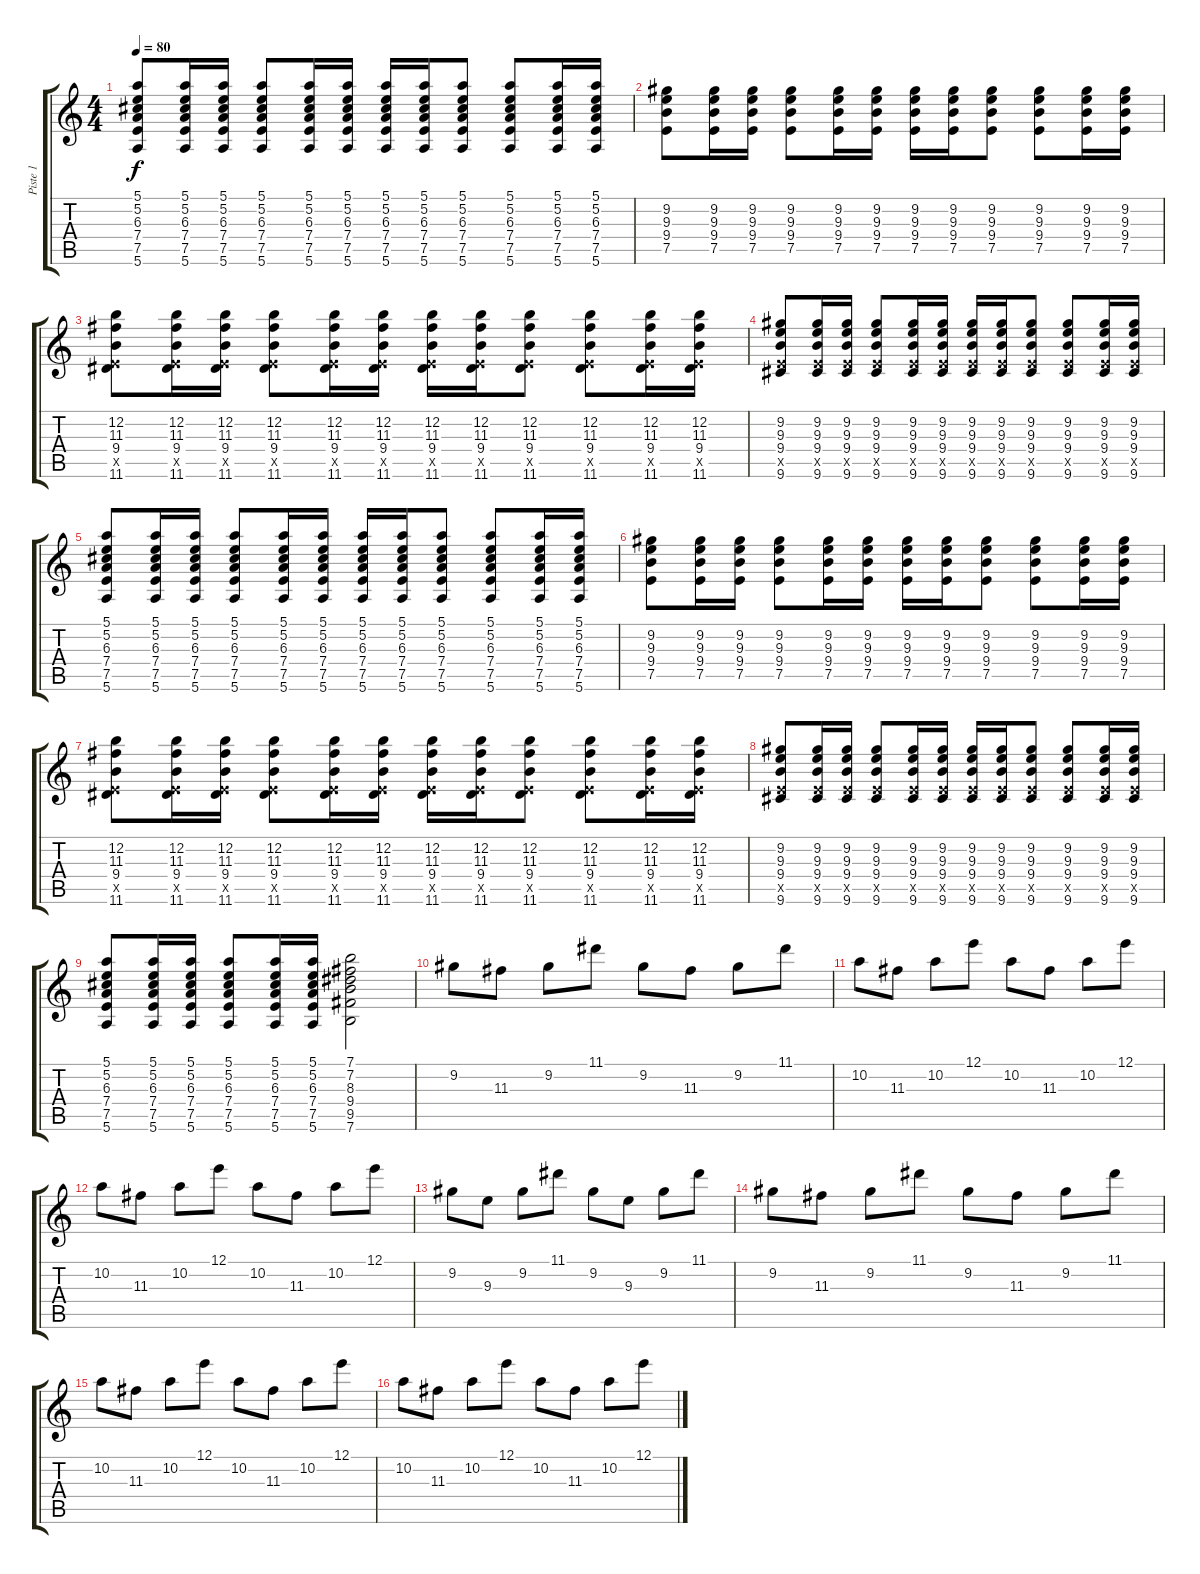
\track ("Piste 1" "Piste 1") {instrument electricguitarjazz}
\staff {score tabs}
\tuning (E4 B3 G3 D3 A2 E2) {hide}
\ts (4 4)
\tempo 80
\clef g2
\ks c
(5.1 5.2 6.3 7.4 7.5 5.6).8{dy f} (5.1 5.2 6.3 7.4 7.5 5.6).16 (5.1 5.2 6.3 7.4 7.5 5.6).16 (5.1 5.2 6.3 7.4 7.5 5.6).8 (5.1 5.2 6.3 7.4 7.5 5.6).16 (5.1 5.2 6.3 7.4 7.5 5.6).16 (5.1 5.2 6.3 7.4 7.5 5.6).16 (5.1 5.2 6.3 7.4 7.5 5.6).16 (5.1 5.2 6.3 7.4 7.5 5.6).8 (5.1 5.2 6.3 7.4 7.5 5.6).8 (5.1 5.2 6.3 7.4 7.5 5.6).16 (5.1 5.2 6.3 7.4 7.5 5.6).16 |
(9.2 9.3 9.4 7.5).8 (9.2 9.3 9.4 7.5).16 (9.2 9.3 9.4 7.5).16 (9.2 9.3 9.4 7.5).8 (9.2 9.3 9.4 7.5).16 (9.2 9.3 9.4 7.5).16 (9.2 9.3 9.4 7.5).16 (9.2 9.3 9.4 7.5).16 (9.2 9.3 9.4 7.5).8 (9.2 9.3 9.4 7.5).8 (9.2 9.3 9.4 7.5).16 (9.2 9.3 9.4 7.5).16 |
(12.2 11.3 9.4 7.5{x} 11.6).8 (12.2 11.3 9.4 7.5{x} 11.6).16 (12.2 11.3 9.4 7.5{x} 11.6).16 (12.2 11.3 9.4 7.5{x} 11.6).8 (12.2 11.3 9.4 7.5{x} 11.6).16 (12.2 11.3 9.4 7.5{x} 11.6).16 (12.2 11.3 9.4 7.5{x} 11.6).16 (12.2 11.3 9.4 7.5{x} 11.6).16 (12.2 11.3 9.4 7.5{x} 11.6).8 (12.2 11.3 9.4 7.5{x} 11.6).8 (12.2 11.3 9.4 7.5{x} 11.6).16 (12.2 11.3 9.4 7.5{x} 11.6).16 |
(9.2 9.3 9.4 7.5{x} 9.6).8 (9.2 9.3 9.4 7.5{x} 9.6).16 (9.2 9.3 9.4 7.5{x} 9.6).16 (9.2 9.3 9.4 7.5{x} 9.6).8 (9.2 9.3 9.4 7.5{x} 9.6).16 (9.2 9.3 9.4 7.5{x} 9.6).16 (9.2 9.3 9.4 7.5{x} 9.6).16 (9.2 9.3 9.4 7.5{x} 9.6).16 (9.2 9.3 9.4 7.5{x} 9.6).8 (9.2 9.3 9.4 7.5{x} 9.6).8 (9.2 9.3 9.4 7.5{x} 9.6).16 (9.2 9.3 9.4 7.5{x} 9.6).16 |
(5.1 5.2 6.3 7.4 7.5 5.6).8 (5.1 5.2 6.3 7.4 7.5 5.6).16 (5.1 5.2 6.3 7.4 7.5 5.6).16 (5.1 5.2 6.3 7.4 7.5 5.6).8 (5.1 5.2 6.3 7.4 7.5 5.6).16 (5.1 5.2 6.3 7.4 7.5 5.6).16 (5.1 5.2 6.3 7.4 7.5 5.6).16 (5.1 5.2 6.3 7.4 7.5 5.6).16 (5.1 5.2 6.3 7.4 7.5 5.6).8 (5.1 5.2 6.3 7.4 7.5 5.6).8 (5.1 5.2 6.3 7.4 7.5 5.6).16 (5.1 5.2 6.3 7.4 7.5 5.6).16 |
(9.2 9.3 9.4 7.5).8 (9.2 9.3 9.4 7.5).16 (9.2 9.3 9.4 7.5).16 (9.2 9.3 9.4 7.5).8 (9.2 9.3 9.4 7.5).16 (9.2 9.3 9.4 7.5).16 (9.2 9.3 9.4 7.5).16 (9.2 9.3 9.4 7.5).16 (9.2 9.3 9.4 7.5).8 (9.2 9.3 9.4 7.5).8 (9.2 9.3 9.4 7.5).16 (9.2 9.3 9.4 7.5).16 |
(12.2 11.3 9.4 7.5{x} 11.6).8 (12.2 11.3 9.4 7.5{x} 11.6).16 (12.2 11.3 9.4 7.5{x} 11.6).16 (12.2 11.3 9.4 7.5{x} 11.6).8 (12.2 11.3 9.4 7.5{x} 11.6).16 (12.2 11.3 9.4 7.5{x} 11.6).16 (12.2 11.3 9.4 7.5{x} 11.6).16 (12.2 11.3 9.4 7.5{x} 11.6).16 (12.2 11.3 9.4 7.5{x} 11.6).8 (12.2 11.3 9.4 7.5{x} 11.6).8 (12.2 11.3 9.4 7.5{x} 11.6).16 (12.2 11.3 9.4 7.5{x} 11.6).16 |
(9.2 9.3 9.4 7.5{x} 9.6).8 (9.2 9.3 9.4 7.5{x} 9.6).16 (9.2 9.3 9.4 7.5{x} 9.6).16 (9.2 9.3 9.4 7.5{x} 9.6).8 (9.2 9.3 9.4 7.5{x} 9.6).16 (9.2 9.3 9.4 7.5{x} 9.6).16 (9.2 9.3 9.4 7.5{x} 9.6).16 (9.2 9.3 9.4 7.5{x} 9.6).16 (9.2 9.3 9.4 7.5{x} 9.6).8 (9.2 9.3 9.4 7.5{x} 9.6).8 (9.2 9.3 9.4 7.5{x} 9.6).16 (9.2 9.3 9.4 7.5{x} 9.6).16 |
(5.1 5.2 6.3 7.4 7.5 5.6).8 (5.1 5.2 6.3 7.4 7.5 5.6).16 (5.1 5.2 6.3 7.4 7.5 5.6).16 (5.1 5.2 6.3 7.4 7.5 5.6).8 (5.1 5.2 6.3 7.4 7.5 5.6).16 (5.1 5.2 6.3 7.4 7.5 5.6).16 (7.1 7.2 8.3 9.4 9.5 7.6).2 |
9.2.8 11.3.8 9.2.8 11.1.8 9.2.8 11.3.8 9.2.8 11.1.8 |
10.2.8 11.3.8 10.2.8 12.1.8 10.2.8 11.3.8 10.2.8 12.1.8 |
10.2.8 11.3.8 10.2.8 12.1.8 10.2.8 11.3.8 10.2.8 12.1.8 |
9.2.8 9.3.8 9.2.8 11.1.8 9.2.8 9.3.8 9.2.8 11.1.8 |
9.2.8 11.3.8 9.2.8 11.1.8 9.2.8 11.3.8 9.2.8 11.1.8 |
10.2.8 11.3.8 10.2.8 12.1.8 10.2.8 11.3.8 10.2.8 12.1.8 |
10.2.8 11.3.8 10.2.8 12.1.8 10.2.8 11.3.8 10.2.8 12.1.8
